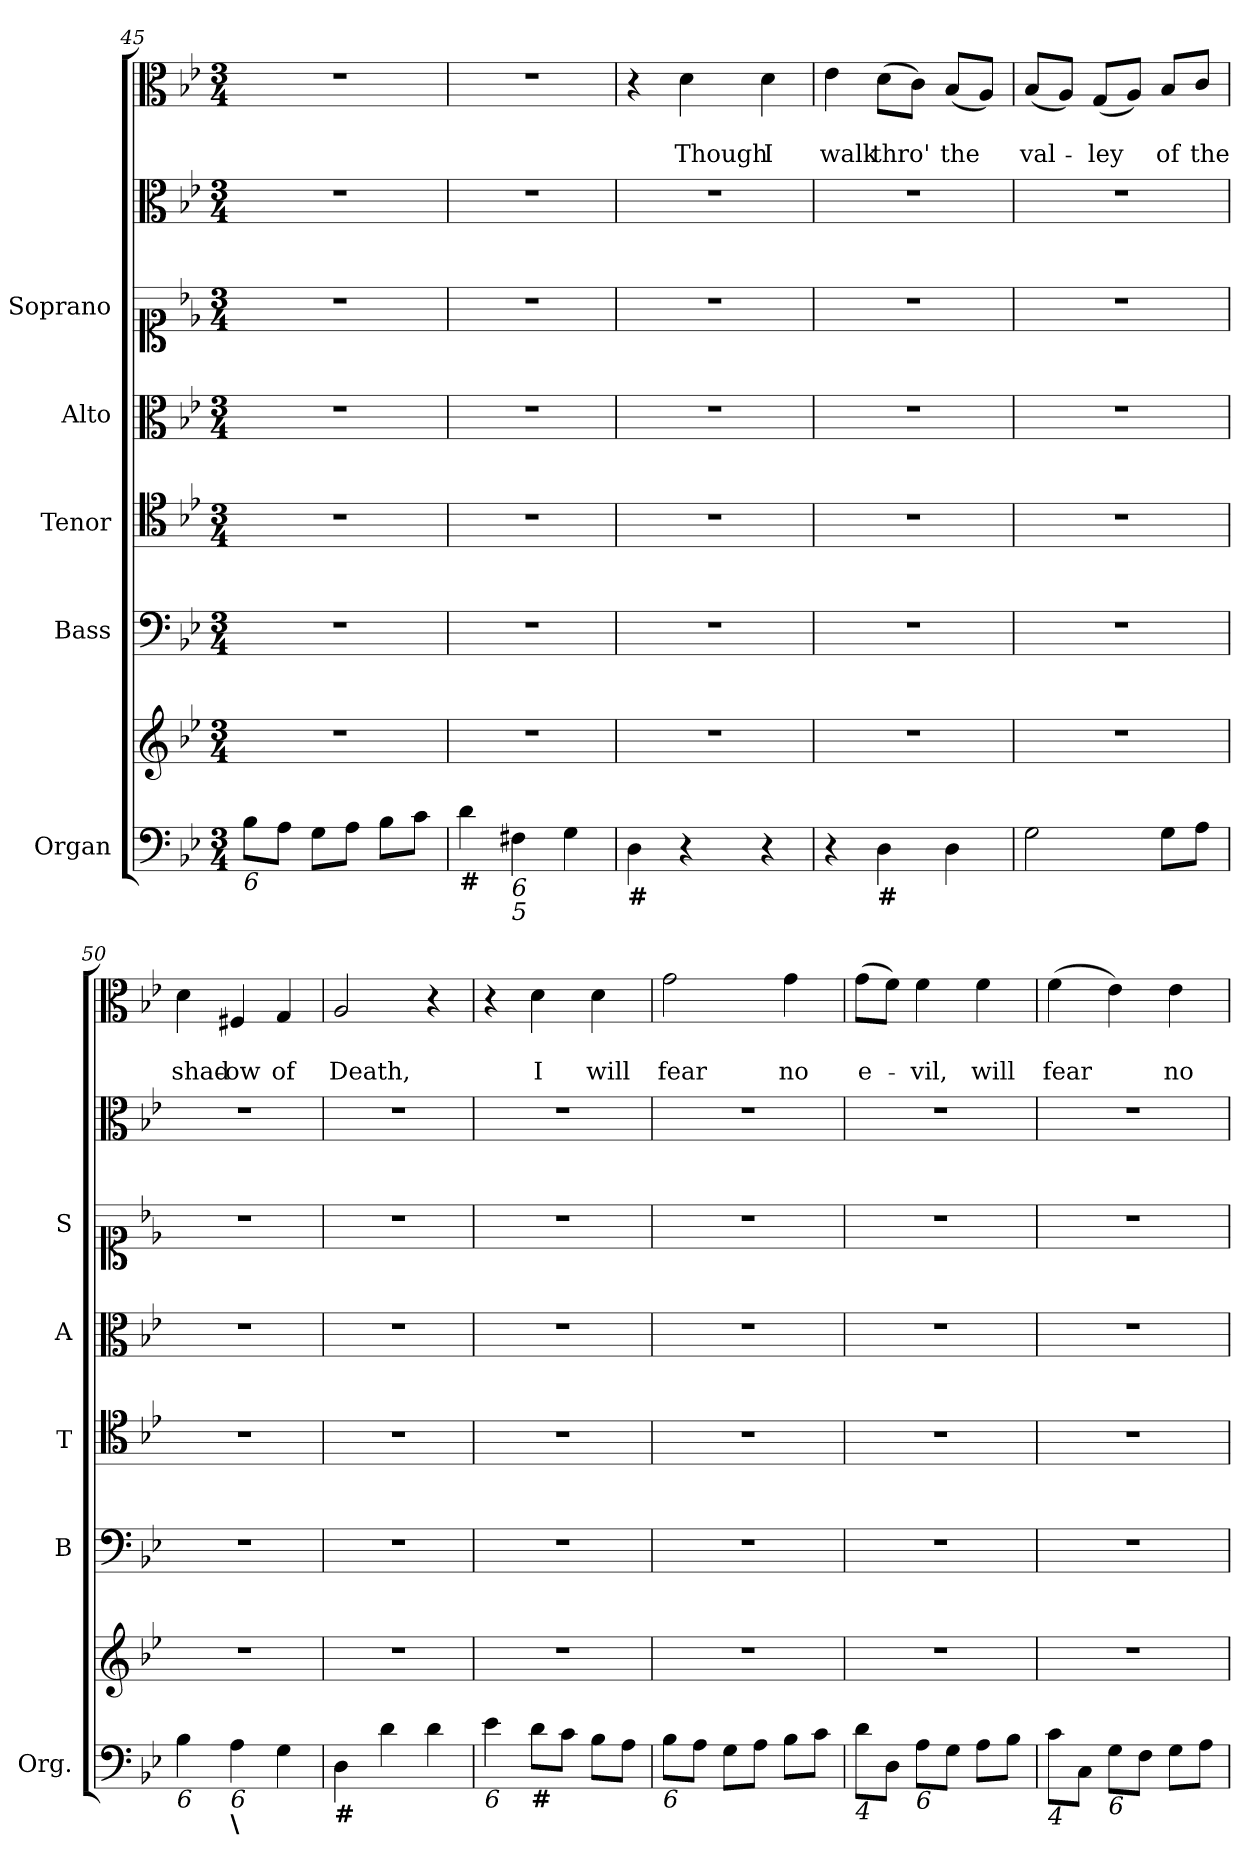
**kern	**kern	**kern	**kern	**kern	**kern	**kern	**kern	**text	**text
*part7	*part7	*part6	*part5	*part4	*part3	*part2	*part1	*part1	*part1
*staff8	*staff7	*staff6	*staff5	*staff4	*staff3	*staff2	*staff1	*staff1	*staff1
*I"Organ	*	*I"Bass	*I"Tenor	*I"Alto	*I"Soprano	*	*	*	*
*I'Org.	*	*I'B	*I'T	*I'A	*I'S	*	*	*	*
*clefF4	*clefG2	*clefF4	*clefC4	*clefC3	*clefC1	*clefC3	*clefC3	*	*
*k[b-e-]	*k[b-e-]	*k[b-e-]	*k[b-e-]	*k[b-e-]	*k[b-e-]	*k[b-e-]	*k[b-e-]	*	*
*B-:	*B-:	*B-:	*B-:	*B-:	*B-:	*B-:	*B-:	*	*
*M3/4	*M3/4	*M3/4	*M3/4	*M3/4	*M3/4	*M3/4	*M3/4	*	*
=45	=45	=45	=45	=45	=45	=45	=45	=45	=45
!LO:TX:b:i:t=6	!	!	!	!	!	!	!	!	!
8B-\L	2.r	2.r	2.r	2.r	2.r	2.r	2.r	.	.
8A\J	.	.	.	.	.	.	.	.	.
8G\L	.	.	.	.	.	.	.	.	.
8A\J	.	.	.	.	.	.	.	.	.
8B-\L	.	.	.	.	.	.	.	.	.
8c\J	.	.	.	.	.	.	.	.	.
=46	=46	=46	=46	=46	=46	=46	=46	=46	=46
!LO:TX:b:B:t=#	!	!	!	!	!	!	!	!	!
4d\	2.r	2.r	2.r	2.r	2.r	2.r	2.r	.	.
!LO:TX:b:i:t=6	!	!	!	!	!	!	!	!	!
!LO:TX:b:i:t=5	!	!	!	!	!	!	!	!	!
4F#X\	.	.	.	.	.	.	.	.	.
4G\	.	.	.	.	.	.	.	.	.
=47	=47	=47	=47	=47	=47	=47	=47	=47	=47
!LO:TX:b:B:t=#	!	!	!	!	!	!	!	!	!
4D\	2.r	2.r	2.r	2.r	2.r	2.r	4r	.	.
!	!	!	!	!	!	!	!	!	!LO:LY:b
4r	.	.	.	.	.	.	4d\	.	Though
!	!	!	!	!	!	!	!	!	!LO:LY:b
4r	.	.	.	.	.	.	4d\	.	I
=48	=48	=48	=48	=48	=48	=48	=48	=48	=48
!	!	!	!	!	!	!	!	!	!LO:LY:b
4r	2.r	2.r	2.r	2.r	2.r	2.r	4e-\	.	walk
!LO:TX:b:B:t=#	!	!	!	!	!	!	!	!	!
!	!	!	!	!	!	!	!	!	!LO:LY:b
4D\	.	.	.	.	.	.	(>8d\L	.	thro'
.	.	.	.	.	.	.	8c\J)	.	.
!	!	!	!	!	!	!	!	!	!LO:LY:b
4D\	.	.	.	.	.	.	(<8B-/L	.	the
.	.	.	.	.	.	.	8A/J)	.	.
=49	=49	=49	=49	=49	=49	=49	=49	=49	=49
!	!	!	!	!	!	!	!	!	!LO:LY:b
2G\	2.r	2.r	2.r	2.r	2.r	2.r	(<8B-/L	.	val-
.	.	.	.	.	.	.	8A/J)	.	.
!	!	!	!	!	!	!	!	!	!LO:LY:b
.	.	.	.	.	.	.	(<8G/L	.	-ley
.	.	.	.	.	.	.	8A/J)	.	.
!	!	!	!	!	!	!	!	!	!LO:LY:b
8G\L	.	.	.	.	.	.	8B-/L	.	of
!	!	!	!	!	!	!	!	!	!LO:LY:b
8A\J	.	.	.	.	.	.	8c/J	.	the
!!LO:LB:g=z
=50	=50	=50	=50	=50	=50	=50	=50	=50	=50
!LO:TX:b:i:t=6	!	!	!	!	!	!	!	!	!
!	!	!	!	!	!	!	!	!	!LO:LY:b
4B-\	2.r	2.r	2.r	2.r	2.r	2.r	4d\	.	shad-
!LO:TX:b:i:t=6	!	!	!	!	!	!	!	!	!
!LO:TX:b:B:t=\	!	!	!	!	!	!	!	!	!
!	!	!	!	!	!	!	!	!	!LO:LY:b
4A\	.	.	.	.	.	.	4F#X/	.	-ow
!	!	!	!	!	!	!	!	!	!LO:LY:b
4G\	.	.	.	.	.	.	4G/	.	of
=51	=51	=51	=51	=51	=51	=51	=51	=51	=51
!LO:TX:b:B:t=#	!	!	!	!	!	!	!	!	!
!	!	!	!	!	!	!	!	!	!LO:LY:b
4D\	2.r	2.r	2.r	2.r	2.r	2.r	2A/	.	Death,
4d\	.	.	.	.	.	.	.	.	.
4d\	.	.	.	.	.	.	4r	.	.
=52	=52	=52	=52	=52	=52	=52	=52	=52	=52
!LO:TX:b:i:t=6	!	!	!	!	!	!	!	!	!
4e-\	2.r	2.r	2.r	2.r	2.r	2.r	4r	.	.
!LO:TX:b:B:t=#	!	!	!	!	!	!	!	!	!
!	!	!	!	!	!	!	!	!	!LO:LY:b
8d\L	.	.	.	.	.	.	4d\	.	I
8c\J	.	.	.	.	.	.	.	.	.
!	!	!	!	!	!	!	!	!	!LO:LY:b
8B-\L	.	.	.	.	.	.	4d\	.	will
8A\J	.	.	.	.	.	.	.	.	.
=53	=53	=53	=53	=53	=53	=53	=53	=53	=53
!LO:TX:b:i:t=6	!	!	!	!	!	!	!	!	!
!	!	!	!	!	!	!	!	!	!LO:LY:b
8B-\L	2.r	2.r	2.r	2.r	2.r	2.r	2g\	.	fear
8A\J	.	.	.	.	.	.	.	.	.
8G\L	.	.	.	.	.	.	.	.	.
8A\J	.	.	.	.	.	.	.	.	.
!	!	!	!	!	!	!	!	!	!LO:LY:b
8B-\L	.	.	.	.	.	.	4g\	.	no
8c\J	.	.	.	.	.	.	.	.	.
=54	=54	=54	=54	=54	=54	=54	=54	=54	=54
!LO:TX:b:i:t=4	!	!	!	!	!	!	!	!	!
!	!	!	!	!	!	!	!	!	!LO:LY:b
8d\L	2.r	2.r	2.r	2.r	2.r	2.r	(>8g\L	.	e-
8D\J	.	.	.	.	.	.	8f\J)	.	.
!LO:TX:b:i:t=6	!	!	!	!	!	!	!	!	!
!	!	!	!	!	!	!	!	!	!LO:LY:b
8A\L	.	.	.	.	.	.	4f\	.	-vil,
8G\J	.	.	.	.	.	.	.	.	.
!	!	!	!	!	!	!	!	!	!LO:LY:b
8A\L	.	.	.	.	.	.	4f\	.	will
8B-\J	.	.	.	.	.	.	.	.	.
=55	=55	=55	=55	=55	=55	=55	=55	=55	=55
!LO:TX:b:i:t=4	!	!	!	!	!	!	!	!	!
!	!	!	!	!	!	!	!	!	!LO:LY:b
8c\L	2.r	2.r	2.r	2.r	2.r	2.r	(>4f\	.	fear
8C\J	.	.	.	.	.	.	.	.	.
!LO:TX:b:i:t=6	!	!	!	!	!	!	!	!	!
8G\L	.	.	.	.	.	.	4e-\)	.	.
8F\J	.	.	.	.	.	.	.	.	.
!	!	!	!	!	!	!	!	!	!LO:LY:b
8G\L	.	.	.	.	.	.	4e-\	.	no
8A\J	.	.	.	.	.	.	.	.	.
=	=	=	=	=	=	=	=	=	=
*-	*-	*-	*-	*-	*-	*-	*-	*-	*-
